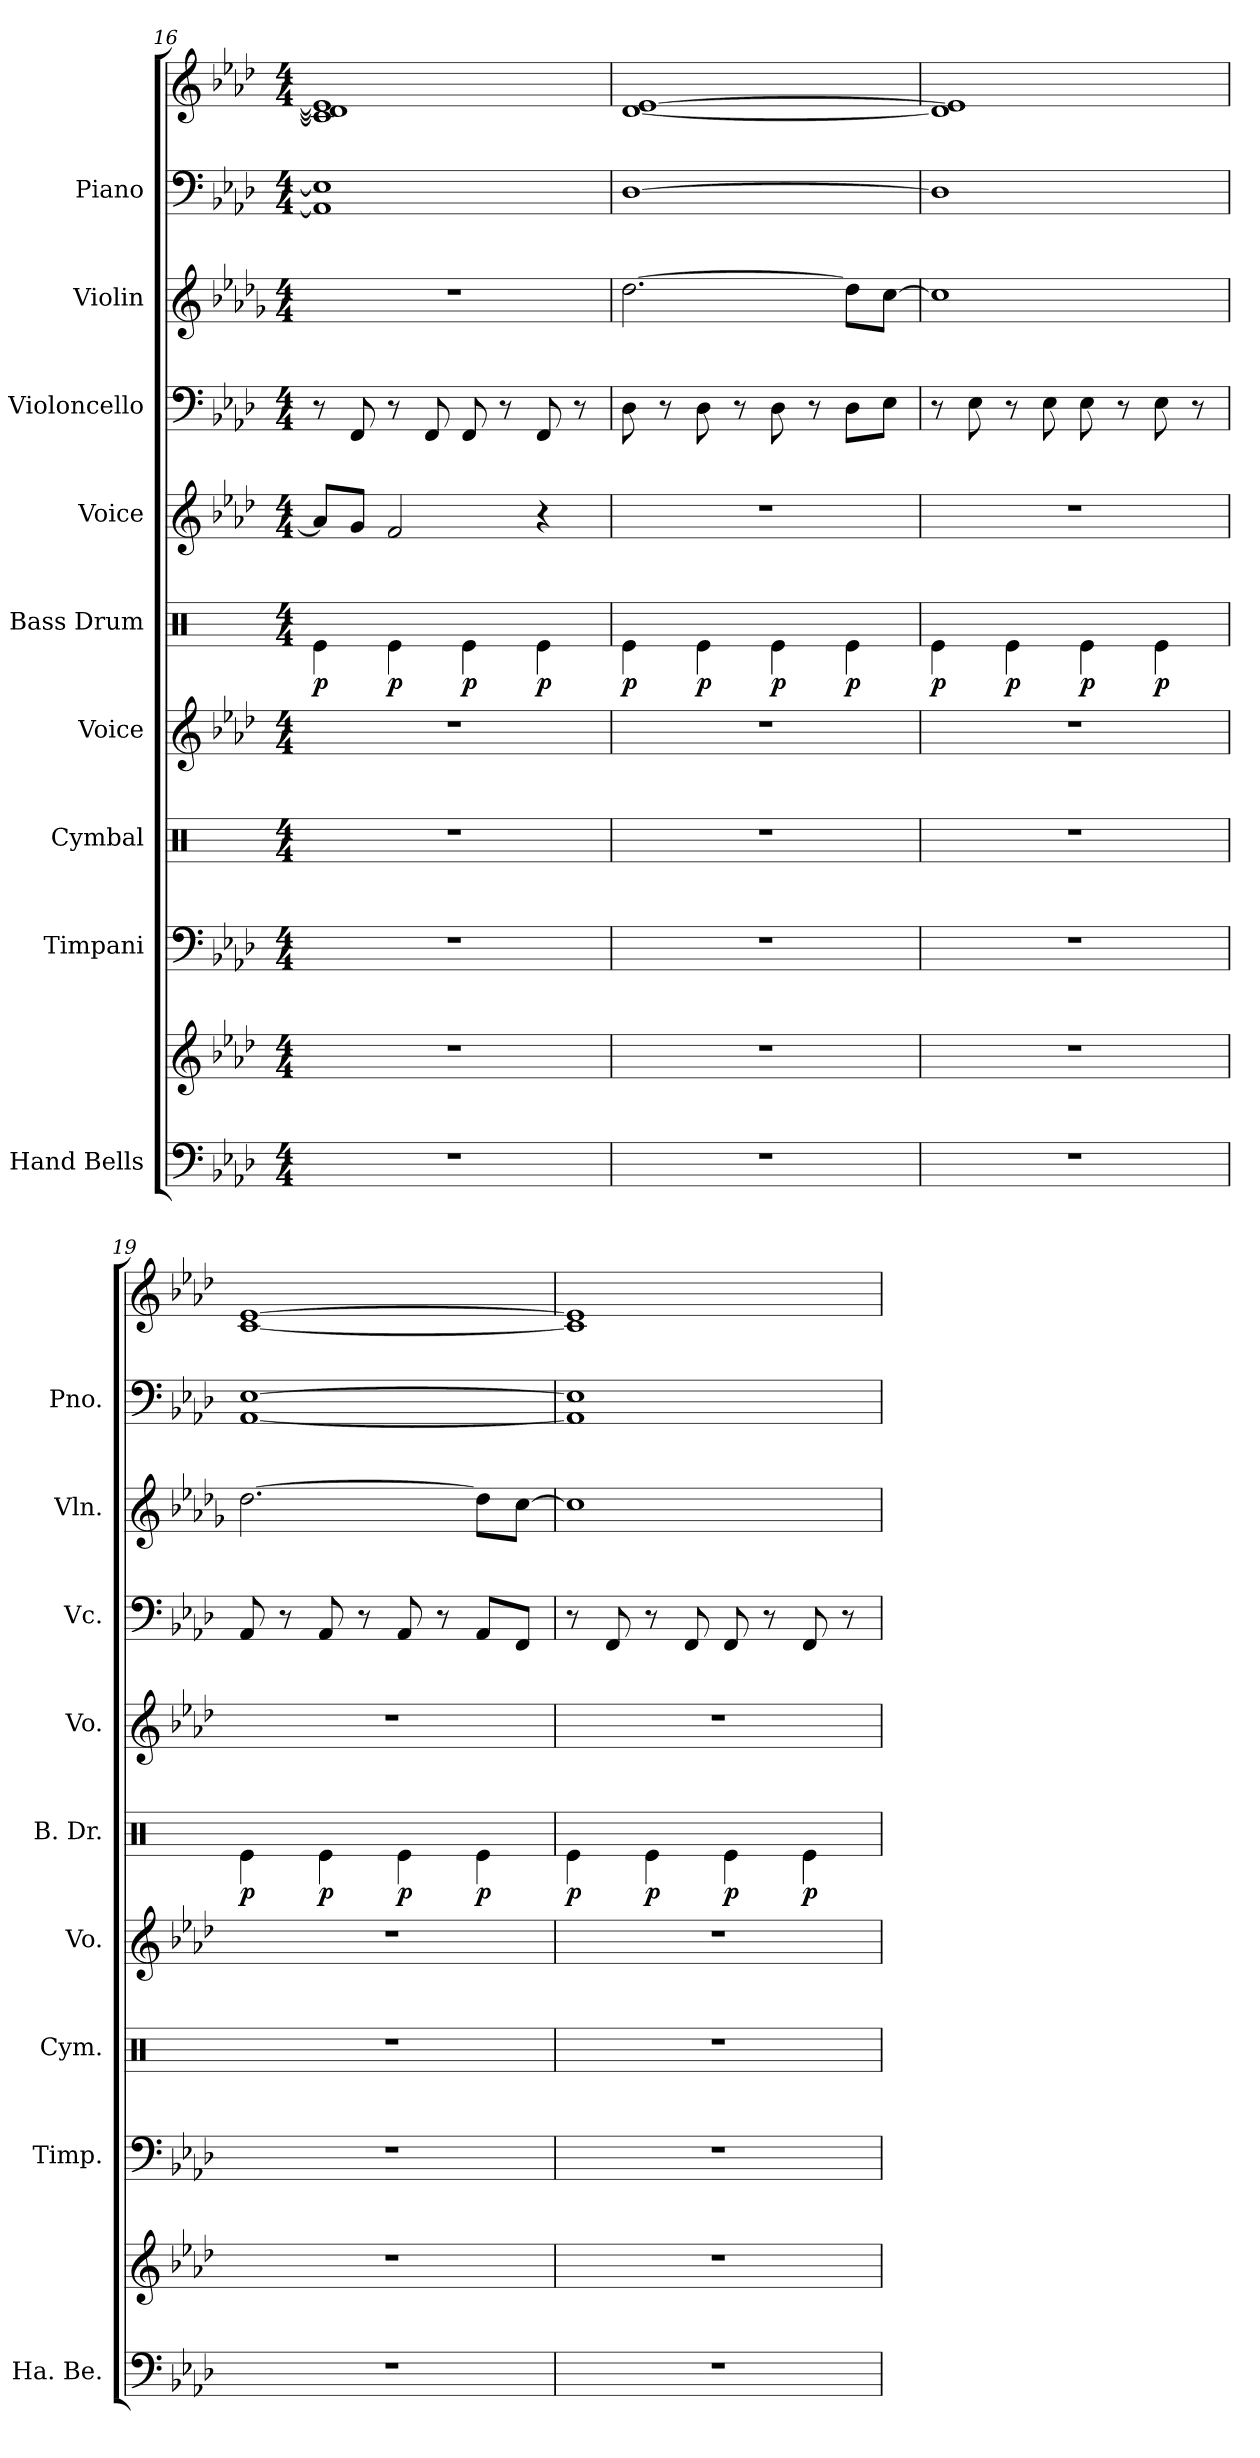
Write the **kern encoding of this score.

**kern	**kern	**kern	**kern	**kern	**kern	**dynam	**kern	**kern	**kern	**kern	**kern
*part9	*part9	*part8	*part7	*part6	*part5	*part5	*part4	*part3	*part2	*part1	*part1
*staff11	*staff10	*staff9	*staff8	*staff7	*staff6	*staff6	*staff5	*staff4	*staff3	*staff2	*staff1
*I"Hand Bells	*	*I"Timpani	*I"Cymbal	*I"Voice	*I"Bass Drum	*	*I"Voice	*I"Violoncello	*I"Violin	*I"Piano	*
*I'Ha. Be.	*	*I'Timp.	*I'Cym.	*I'Vo.	*I'B. Dr.	*	*I'Vo.	*I'Vc.	*I'Vln.	*I'Pno.	*
*clefF4	*clefG2	*clefF4	*clefX	*clefG2	*clefX	*	*clefG2	*clefF4	*clefG2	*clefF4	*clefG2
*k[b-e-a-d-]	*k[b-e-a-d-]	*k[b-e-a-d-]	*k[]	*k[b-e-a-d-]	*k[]	*	*k[b-e-a-d-]	*k[b-e-a-d-]	*k[b-e-a-d-g-]	*k[b-e-a-d-]	*k[b-e-a-d-]
*M4/4	*M4/4	*M4/4	*M4/4	*M4/4	*M4/4	*	*M4/4	*M4/4	*M4/4	*M4/4	*M4/4
=16	=16	=16	=16	=16	=16	=16	=16	=16	=16	=16	=16
!	!	!	!	!	!	!LO:DY:b	!	!	!	!	!
1r	1r	1r	1r	1r	4Re\	p	8a-/L]	8r	1r	1AA-] 1E-]	1c] 1d-] 1e-]
.	.	.	.	.	.	.	8g/J	8FF/	.	.	.
!	!	!	!	!	!	!LO:DY:b	!	!	!	!	!
.	.	.	.	.	4Re\	p	2f/	8r	.	.	.
.	.	.	.	.	.	.	.	8FF/	.	.	.
!	!	!	!	!	!	!LO:DY:b	!	!	!	!	!
.	.	.	.	.	4Re\	p	.	8FF/	.	.	.
.	.	.	.	.	.	.	.	8r	.	.	.
!	!	!	!	!	!	!LO:DY:b	!	!	!	!	!
.	.	.	.	.	4Re\	p	4r	8FF/	.	.	.
.	.	.	.	.	.	.	.	8r	.	.	.
!!LO:PB:g=z
=17	=17	=17	=17	=17	=17	=17	=17	=17	=17	=17	=17
!	!	!	!	!	!	!LO:DY:b	!	!	!	!	!
1r	1r	1r	1r	1r	4Re\	p	1r	8D-\	[2.dd-\	[1D-	[1d- [1e-
.	.	.	.	.	.	.	.	8r	.	.	.
!	!	!	!	!	!	!LO:DY:b	!	!	!	!	!
.	.	.	.	.	4Re\	p	.	8D-\	.	.	.
.	.	.	.	.	.	.	.	8r	.	.	.
!	!	!	!	!	!	!LO:DY:b	!	!	!	!	!
.	.	.	.	.	4Re\	p	.	8D-\	.	.	.
.	.	.	.	.	.	.	.	8r	.	.	.
!	!	!	!	!	!	!LO:DY:b	!	!	!	!	!
.	.	.	.	.	4Re\	p	.	8D-\L	8dd-\L]	.	.
.	.	.	.	.	.	.	.	8E-\J	[8cc\J	.	.
=18	=18	=18	=18	=18	=18	=18	=18	=18	=18	=18	=18
!	!	!	!	!	!	!LO:DY:b	!	!	!	!	!
1r	1r	1r	1r	1r	4Re\	p	1r	8r	1cc]	1D-]	1d-] 1e-]
.	.	.	.	.	.	.	.	8E-\	.	.	.
!	!	!	!	!	!	!LO:DY:b	!	!	!	!	!
.	.	.	.	.	4Re\	p	.	8r	.	.	.
.	.	.	.	.	.	.	.	8E-\	.	.	.
!	!	!	!	!	!	!LO:DY:b	!	!	!	!	!
.	.	.	.	.	4Re\	p	.	8E-\	.	.	.
.	.	.	.	.	.	.	.	8r	.	.	.
!	!	!	!	!	!	!LO:DY:b	!	!	!	!	!
.	.	.	.	.	4Re\	p	.	8E-\	.	.	.
.	.	.	.	.	.	.	.	8r	.	.	.
=19	=19	=19	=19	=19	=19	=19	=19	=19	=19	=19	=19
!	!	!	!	!	!	!LO:DY:b	!	!	!	!	!
1r	1r	1r	1r	1r	4Re\	p	1r	8AA-/	[2.dd-\	[1AA- [1E-	[1c [1e-
.	.	.	.	.	.	.	.	8r	.	.	.
!	!	!	!	!	!	!LO:DY:b	!	!	!	!	!
.	.	.	.	.	4Re\	p	.	8AA-/	.	.	.
.	.	.	.	.	.	.	.	8r	.	.	.
!	!	!	!	!	!	!LO:DY:b	!	!	!	!	!
.	.	.	.	.	4Re\	p	.	8AA-/	.	.	.
.	.	.	.	.	.	.	.	8r	.	.	.
!	!	!	!	!	!	!LO:DY:b	!	!	!	!	!
.	.	.	.	.	4Re\	p	.	8AA-/L	8dd-\L]	.	.
.	.	.	.	.	.	.	.	8FF/J	[8cc\J	.	.
=20	=20	=20	=20	=20	=20	=20	=20	=20	=20	=20	=20
!	!	!	!	!	!	!LO:DY:b	!	!	!	!	!
1r	1r	1r	1r	1r	4Re\	p	1r	8r	1cc]	1AA-] 1E-]	1c] 1e-]
.	.	.	.	.	.	.	.	8FF/	.	.	.
!	!	!	!	!	!	!LO:DY:b	!	!	!	!	!
.	.	.	.	.	4Re\	p	.	8r	.	.	.
.	.	.	.	.	.	.	.	8FF/	.	.	.
!	!	!	!	!	!	!LO:DY:b	!	!	!	!	!
.	.	.	.	.	4Re\	p	.	8FF/	.	.	.
.	.	.	.	.	.	.	.	8r	.	.	.
!	!	!	!	!	!	!LO:DY:b	!	!	!	!	!
.	.	.	.	.	4Re\	p	.	8FF/	.	.	.
.	.	.	.	.	.	.	.	8r	.	.	.
=	=	=	=	=	=	=	=	=	=	=	=
*-	*-	*-	*-	*-	*-	*-	*-	*-	*-	*-	*-
